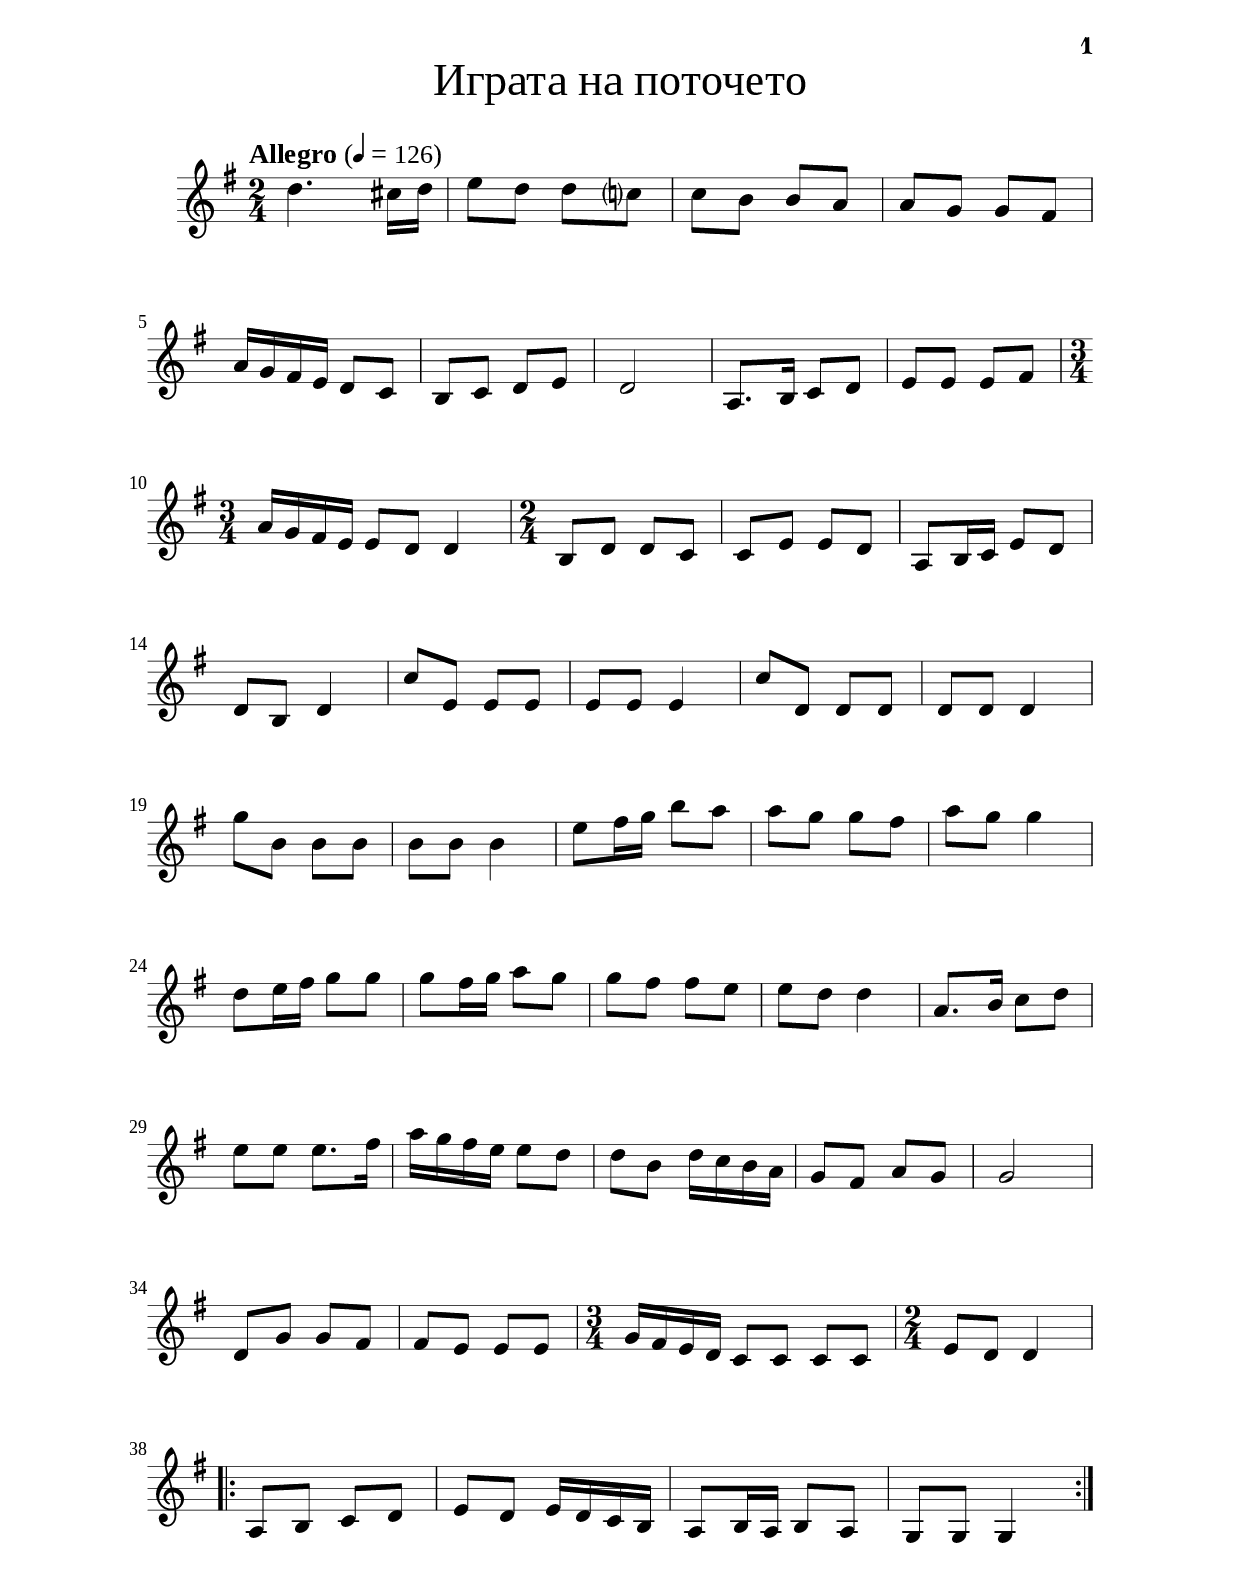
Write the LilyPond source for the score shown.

\version "2.24.4"

% include paper part and global functions
\include "include/globals.ily"

\bookpart {
  \label #'ref172
  \tocItem \markup "Играта на поточето"
    \include "include/bookpart-paper.ily"
  \score {
    \include "include/score-layout.ily"

    \new Voice \absolute {
      \clef treble
      \key g \major
      \time 2/4
      \tempoFunc "Allegro" 4 "126"
      %\autoBeamOff
      d''4. cis''16 d''16 | % 2
      e''8 d''8 d''8 c''?8 | % 3
      c''8 b'8 b'8 a'8 | % 4
      a'8 g'8 g'8 fis'8 \break | % 5
      a'16 g'16 fis'16 e'16 d'8 c'8 | % 6
      b8 c'8 d'8 e'8 | % 7
      d'2 | % 8
      a8. b16 c'8 d'8 | % 9
      e'8 e'8 e'8 fis'8 \break

      \time 3/4  a'16 g'16 fis'16 e'16 e'8 d'8 d'4 | % 11
      \time 2/4  b8 d'8 d'8 c'8 | % 12
      c'8 e'8 e'8 d'8 | % 13
      a8 b16 c'16 e'8 d'8 \break | % 14
      d'8 b8 d'4 | % 15
      c''8 e'8 e'8 e'8 | % 16
      e'8 e'8 e'4 | % 17
      c''8 d'8 d'8 d'8 | % 18
      d'8 d'8 d'4 \break | % 19
      g''8 b'8 b'8 b'8 |
      b'8 b'8 b'4 | % 21
      e''8 fis''16 g''16 b''8 a''8 | % 22
      a''8 g''8 g''8 fis''8 | % 23
      a''8 g''8 g''4 \break | % 24
      d''8 e''16 fis''16 g''8 g''8 | % 25
      g''8 fis''16 g''16 a''8 g''8 | % 26
      g''8 fis''8 fis''8 e''8 | % 27
      e''8 d''8 d''4 | % 28
      a'8. b'16 c''8 d''8 \break | % 29
      e''8 e''8 e''8. fis''16 |
      a''16 g''16 fis''16 e''16 e''8 d''8 | % 31
      d''8 b'8 d''16 c''16 b'16 a'16 | % 32
      g'8 fis'8 a'8 g'8 | % 33
      g'2 \break | % 34
      d'8 g'8 g'8 fis'8 | % 35
      fis'8 e'8 e'8 e'8 | % 36
      \time 3/4  g'16 fis'16 e'16 d'16 \autoBeamOff c'8 [c'8] c'8 [c'8] | \autoBeamOn % 37
      \time 2/4  e'8 d'8 d'4 \break | % 38
      \bar ".|:-|"
      a8 b8 c'8 d'8 | % 39
      e'8 d'8 e'16 d'16 c'16 b16 |
      a8 b16 a16 b8 a8 | % 41
      g8 g8 g4
      \bar ":|."
    }

    %\addlyrics {}

    \header {
      title = \titleFunc #'ref_desc_16 "Играта на поточето" "Igrata na potočeto  –  Das Spiel der Quelle"
    }

    \midi{}

  } % score

  \markup \dcr-one "D.C." #4.2
} % bookpart

% Più mosso
%
